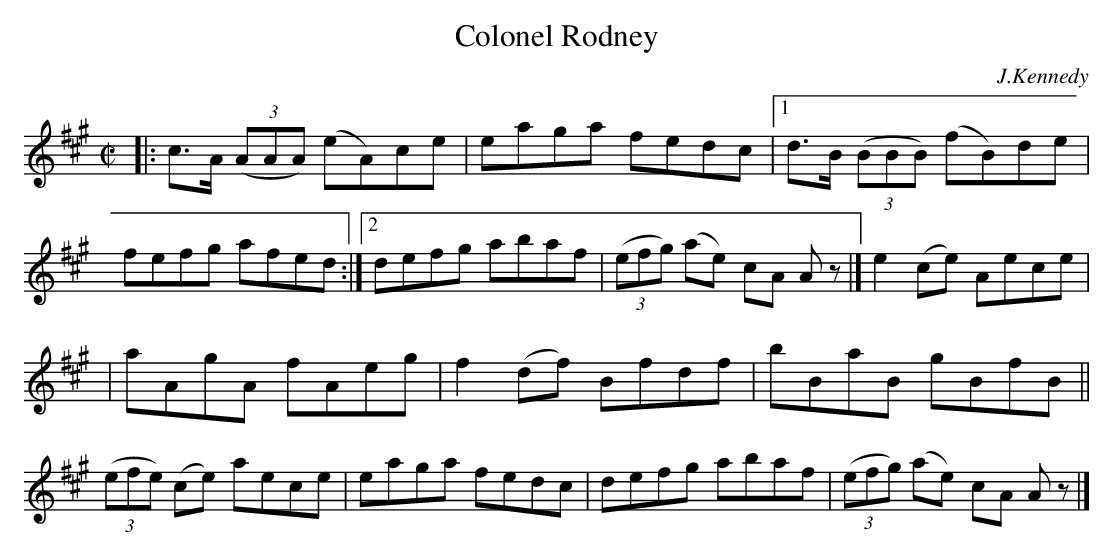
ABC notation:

X:1
T: Colonel Rodney
O: J.Kennedy
M: C|
L: 1/8
K: A
|: c>A (3(AAA) (eA)ce | eaga fedc |\
[1 d>B (3(BBB) (fB)de | fefg afed :|\
[2 defg abaf | (3(efg) (ae) cA Az |]\
e2(ce) Aece |
| aAgA fAeg |\
f2(df) Bfdf | bBaB gBfB ||\
(3(efe) (ce) aece | eaga fedc |\
defg abaf | (3(efg) (ae) cA Az |]
